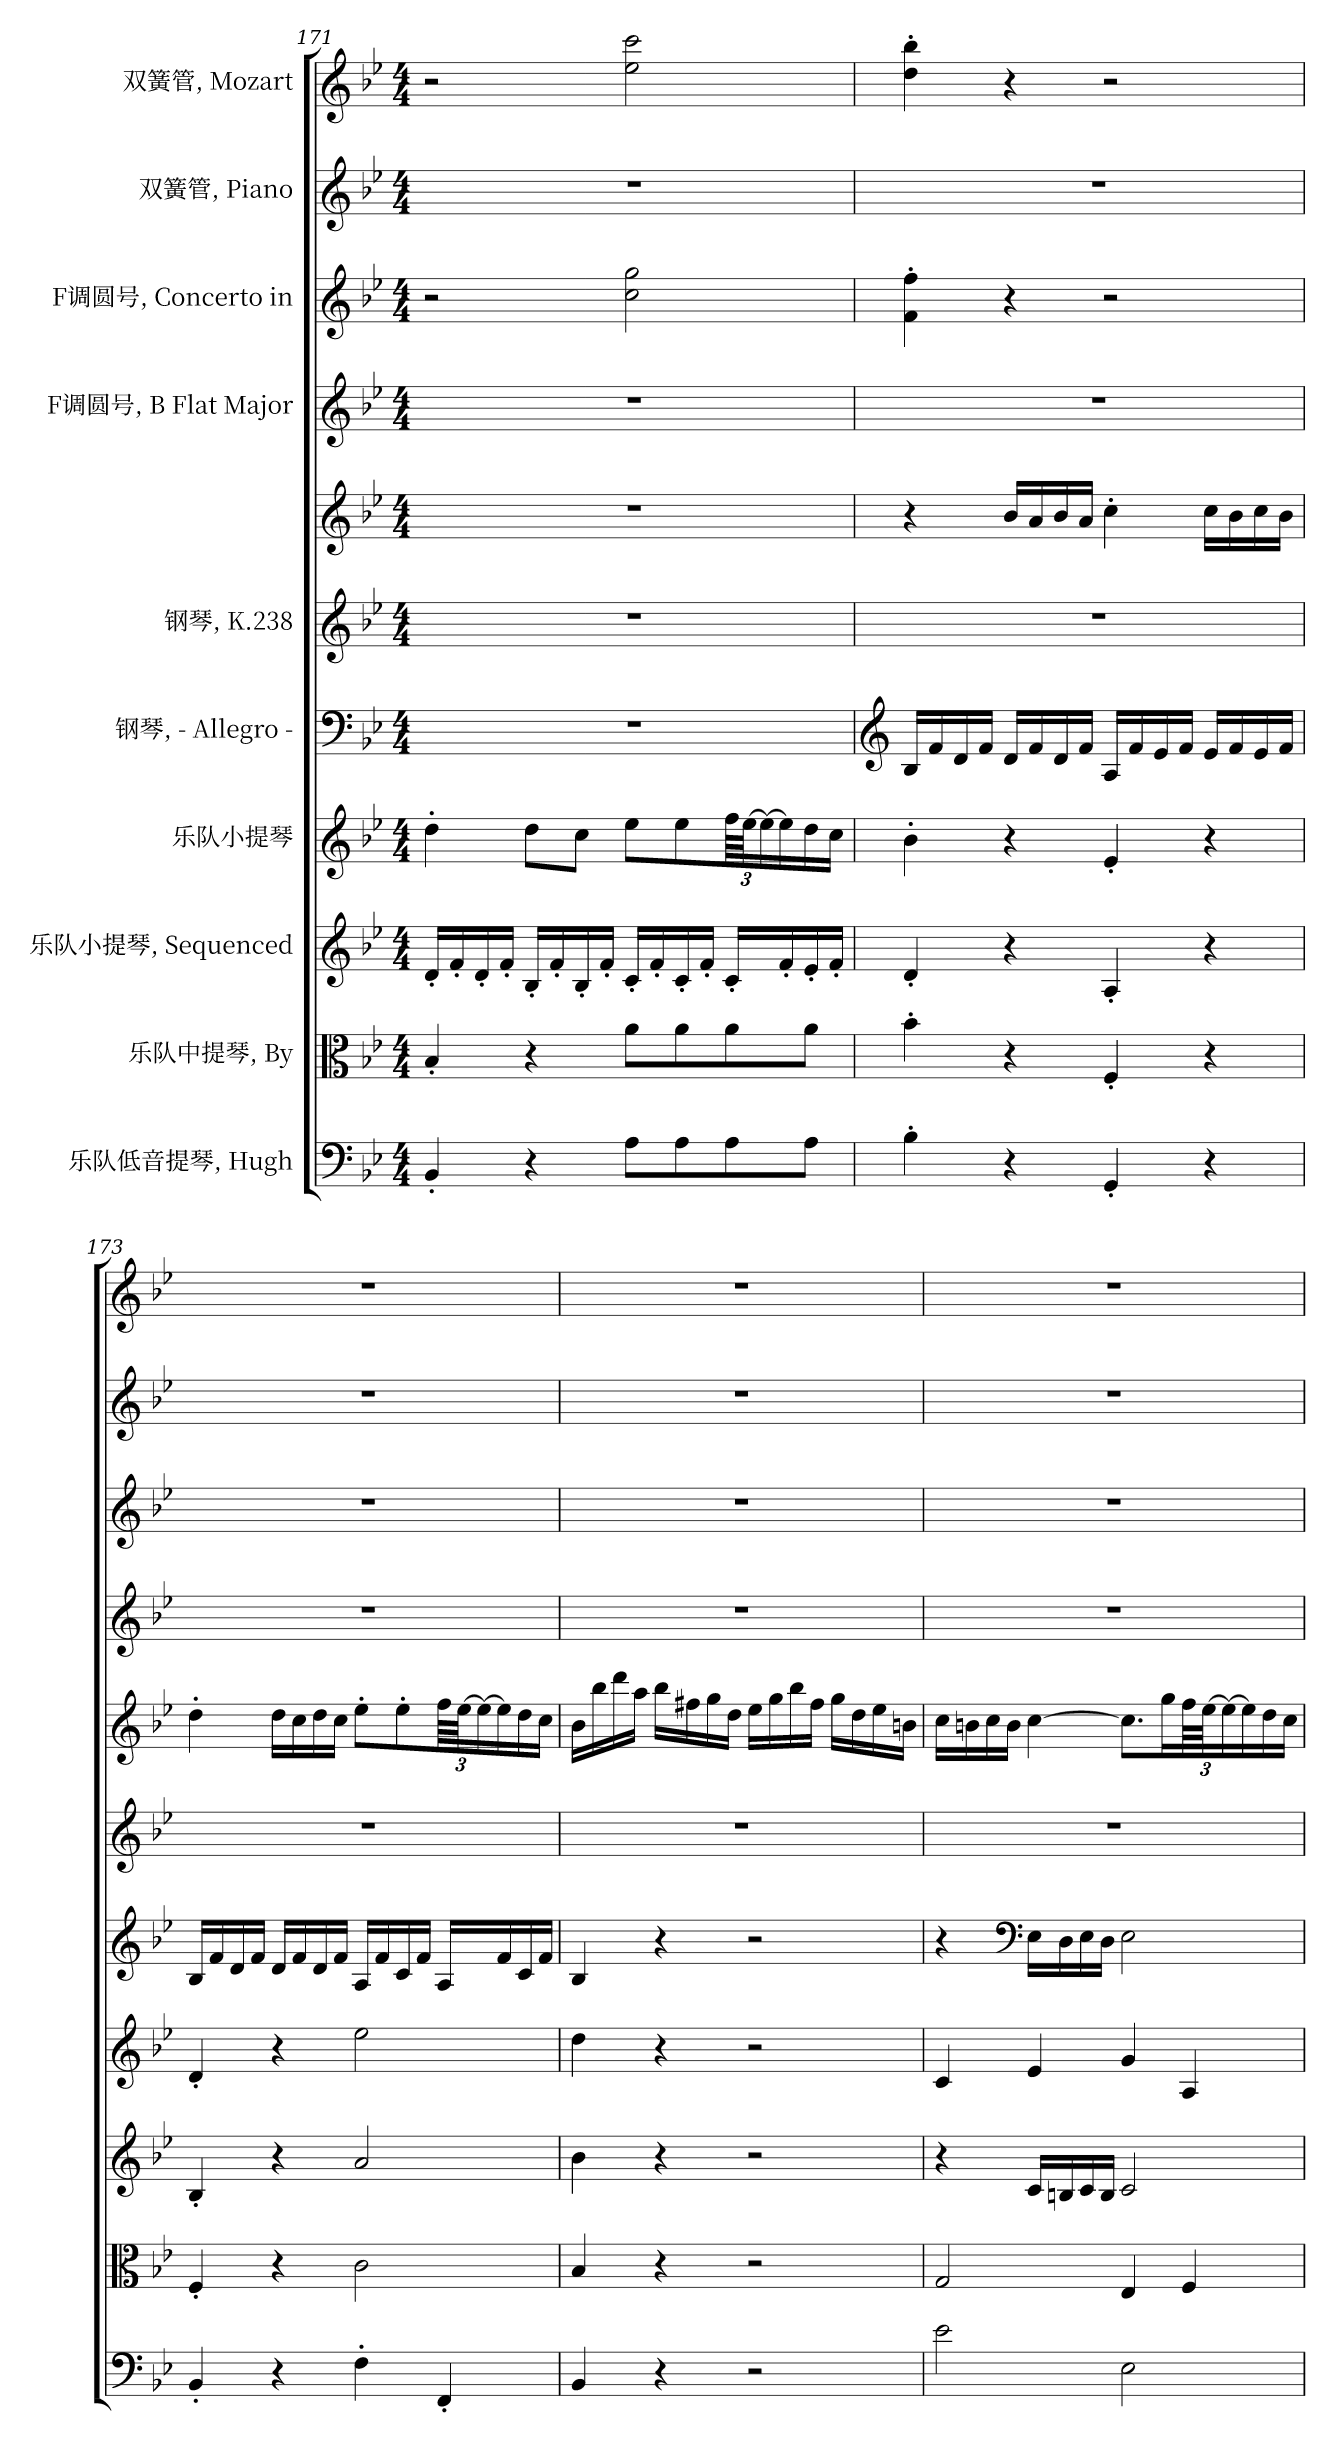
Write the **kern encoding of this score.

**kern	**kern	**kern	**kern	**kern	**kern	**kern	**kern	**kern	**kern	**kern
*part10	*part9	*part8	*part7	*part6	*part5	*part5	*part4	*part3	*part2	*part1
*staff11	*staff10	*staff9	*staff8	*staff7	*staff6	*staff5	*staff4	*staff3	*staff2	*staff1
*I"乐队低音提琴, Hugh	*I"乐队中提琴,   By	*I"乐队小提琴, Sequenced	*I"乐队小提琴	*I"钢琴,   -  Allegro -	*I"钢琴, K.238	*	*I"F调圆号, B Flat Major	*I"F调圆号, Concerto in	*I"双簧管, Piano	*I"双簧管, Mozart
!!LO:PB:g=z
*clefF4	*clefC3	*clefG2	*clefG2	*clefF4	*clefG2	*clefG2	*clefG2	*clefG2	*clefG2	*clefG2
*ITrd7c12	*	*	*	*	*	*	*ITrd4c7	*ITrd4c7	*	*
*k[b-e-]	*k[b-e-]	*k[b-e-]	*k[b-e-]	*k[b-e-]	*k[b-e-]	*k[b-e-]	*k[b-e-a-]	*k[b-e-a-]	*k[b-e-]	*k[b-e-]
*M4/4	*M4/4	*M4/4	*M4/4	*M4/4	*M4/4	*M4/4	*M4/4	*M4/4	*M4/4	*M4/4
=171	=171	=171	=171	=171	=171	=171	=171	=171	=171	=171
4BBB-'/	4B-'/	16d'/LL	4dd'\	1r	1r	1r	1r	2r	1r	2r
.	.	16f'/	.	.	.	.	.	.	.	.
.	.	16d'/	.	.	.	.	.	.	.	.
.	.	16f'/JJ	.	.	.	.	.	.	.	.
4r	4r	16B-'/LL	8dd\L	.	.	.	.	.	.	.
.	.	16f'/	.	.	.	.	.	.	.	.
.	.	16B-'/	8cc\J	.	.	.	.	.	.	.
.	.	16f'/JJ	.	.	.	.	.	.	.	.
8AA\L	8a\L	16c'/LL	8ee-\L	.	.	.	.	2f\ 2cc\	.	2ee-\ 2ccc\
.	.	16f'/	.	.	.	.	.	.	.	.
8AA\	8a\	16c'/	8ee-\	.	.	.	.	.	.	.
.	.	16f'/JJ	.	.	.	.	.	.	.	.
*	*	*	*Xbrackettup	*	*	*	*	*	*	*
8AA\	8a\	16c'/LL	96ff\LLL	.	.	.	.	.	.	.
.	.	.	[96ee-\JJ	.	.	.	.	.	.	.
.	.	.	24ee-\_	.	.	.	.	.	.	.
.	.	16f'/	16ee-\]	.	.	.	.	.	.	.
8AA\J	8a\J	16e-'/	16dd\	.	.	.	.	.	.	.
.	.	16f'/JJ	16cc\JJ	.	.	.	.	.	.	.
=172	=172	=172	=172	=172	=172	=172	=172	=172	=172	=172
*	*	*	*	*clefG2	*	*	*	*	*	*
4BB-'\	4b-'\	4d'/	4b-'\	16B-/LL	1r	4r	1r	4B-\' 4b-\'	1r	4dd\' 4bb-\'
.	.	.	.	16f/	.	.	.	.	.	.
.	.	.	.	16d/	.	.	.	.	.	.
.	.	.	.	16f/JJ	.	.	.	.	.	.
4r	4r	4r	4r	16d/LL	.	16b-/LL	.	4r	.	4r
.	.	.	.	16f/	.	16a/	.	.	.	.
.	.	.	.	16d/	.	16b-/	.	.	.	.
.	.	.	.	16f/JJ	.	16a/JJ	.	.	.	.
4GGG'/	4F'/	4A'/	4e-'/	16A/LL	.	4cc'\	.	2r	.	2r
.	.	.	.	16f/	.	.	.	.	.	.
.	.	.	.	16e-/	.	.	.	.	.	.
.	.	.	.	16f/JJ	.	.	.	.	.	.
4r	4r	4r	4r	16e-/LL	.	16cc\LL	.	.	.	.
.	.	.	.	16f/	.	16b-\	.	.	.	.
.	.	.	.	16e-/	.	16cc\	.	.	.	.
.	.	.	.	16f/JJ	.	16b-\JJ	.	.	.	.
!!LO:PB:g=z
=173	=173	=173	=173	=173	=173	=173	=173	=173	=173	=173
4BBB-'/	4F'/	4B-'/	4d'/	16B-/LL	1r	4dd'\	1r	1r	1r	1r
.	.	.	.	16f/	.	.	.	.	.	.
.	.	.	.	16d/	.	.	.	.	.	.
.	.	.	.	16f/JJ	.	.	.	.	.	.
4r	4r	4r	4r	16d/LL	.	16dd\LL	.	.	.	.
.	.	.	.	16f/	.	16cc\	.	.	.	.
.	.	.	.	16d/	.	16dd\	.	.	.	.
.	.	.	.	16f/JJ	.	16cc\JJ	.	.	.	.
4FF'\	2c\	2a/	2ee-\	16A/LL	.	8ee-'\L	.	.	.	.
.	.	.	.	16f/	.	.	.	.	.	.
.	.	.	.	16c/	.	8ee-'\	.	.	.	.
.	.	.	.	16f/JJ	.	.	.	.	.	.
*	*	*	*	*	*	*Xbrackettup	*	*	*	*
4FFF'/	.	.	.	16A/LL	.	96ff\LLL	.	.	.	.
.	.	.	.	.	.	[96ee-\JJ	.	.	.	.
.	.	.	.	.	.	24ee-\_	.	.	.	.
.	.	.	.	16f/	.	16ee-\]	.	.	.	.
.	.	.	.	16c/	.	16dd\	.	.	.	.
.	.	.	.	16f/JJ	.	16cc\JJ	.	.	.	.
=174	=174	=174	=174	=174	=174	=174	=174	=174	=174	=174
4BBB-/	4B-/	4b-\	4dd\	4B-/	1r	16b-\LL	1r	1r	1r	1r
.	.	.	.	.	.	16bb-\	.	.	.	.
.	.	.	.	.	.	16ddd\	.	.	.	.
.	.	.	.	.	.	16aa\JJ	.	.	.	.
4r	4r	4r	4r	4r	.	16bb-\LL	.	.	.	.
.	.	.	.	.	.	16ff#X\	.	.	.	.
.	.	.	.	.	.	16gg\	.	.	.	.
.	.	.	.	.	.	16dd\JJ	.	.	.	.
2r	2r	2r	2r	2r	.	16ee-\LL	.	.	.	.
.	.	.	.	.	.	16gg\	.	.	.	.
.	.	.	.	.	.	16bb-\	.	.	.	.
.	.	.	.	.	.	16ff#\JJ	.	.	.	.
.	.	.	.	.	.	16gg\LL	.	.	.	.
.	.	.	.	.	.	16dd\	.	.	.	.
.	.	.	.	.	.	16ee-\	.	.	.	.
.	.	.	.	.	.	16bn\JJ	.	.	.	.
!!LO:PB:g=z
=175	=175	=175	=175	=175	=175	=175	=175	=175	=175	=175
2E-\	2G/	4r	4c/	4r	1r	16cc\LL	1r	1r	1r	1r
.	.	.	.	.	.	16bn\	.	.	.	.
.	.	.	.	.	.	16cc\	.	.	.	.
.	.	.	.	.	.	16b\JJ	.	.	.	.
*	*	*	*	*clefF4	*	*	*	*	*	*
.	.	16c/LL	4e-/	16E-\LL	.	[4cc\	.	.	.	.
.	.	16Bn/	.	16D\	.	.	.	.	.	.
.	.	16c/	.	16E-\	.	.	.	.	.	.
.	.	16B/JJ	.	16D\JJ	.	.	.	.	.	.
2EE-\	4E-/	2c/	4g/	2E-\	.	8.cc\L]	.	.	.	.
.	.	.	.	.	.	16gg\L	.	.	.	.
.	4F/	.	4A/	.	.	96ff\LL	.	.	.	.
.	.	.	.	.	.	[96ee-\JJ	.	.	.	.
.	.	.	.	.	.	24ee-\_	.	.	.	.
.	.	.	.	.	.	16ee-\]	.	.	.	.
.	.	.	.	.	.	16dd\	.	.	.	.
.	.	.	.	.	.	16cc\JJ	.	.	.	.
=	=	=	=	=	=	=	=	=	=	=
*-	*-	*-	*-	*-	*-	*-	*-	*-	*-	*-
